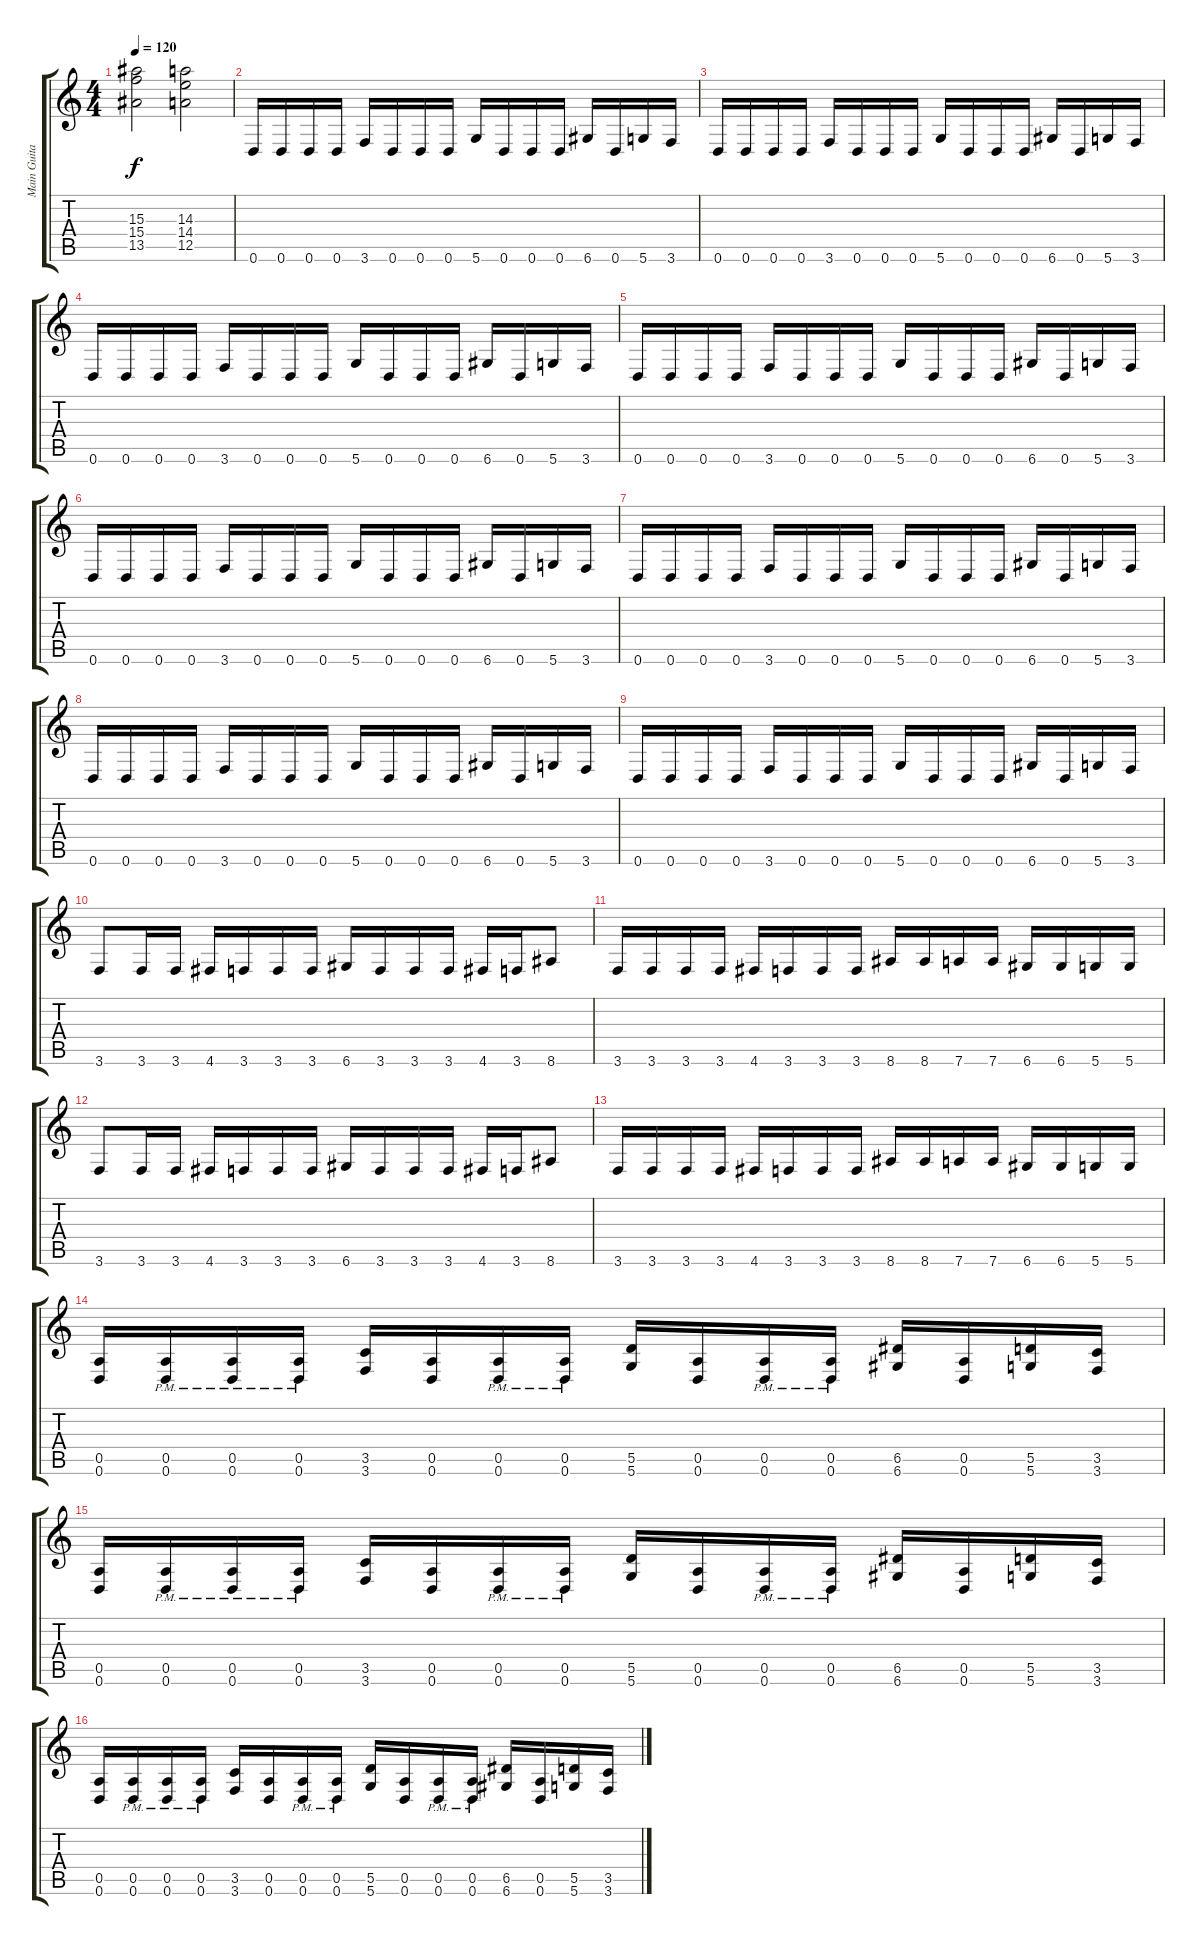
\track ("Main Guitar" "Main Guita") {instrument distortionguitar}
\staff {score tabs}
\tuning (E4 B3 G3 D3 A2 D2) {hide}
\ts (4 4)
\tempo 120
\clef g2
\ks c
(15.3 15.4 13.5).2{dy f} (14.3 14.4 12.5).2 |
0.6.16 0.6.16 0.6.16 0.6.16 3.6.16 0.6.16 0.6.16 0.6.16 5.6.16 0.6.16 0.6.16 0.6.16 6.6.16 0.6.16 5.6.16 3.6.16 |
0.6.16 0.6.16 0.6.16 0.6.16 3.6.16 0.6.16 0.6.16 0.6.16 5.6.16 0.6.16 0.6.16 0.6.16 6.6.16 0.6.16 5.6.16 3.6.16 |
0.6.16 0.6.16 0.6.16 0.6.16 3.6.16 0.6.16 0.6.16 0.6.16 5.6.16 0.6.16 0.6.16 0.6.16 6.6.16 0.6.16 5.6.16 3.6.16 |
0.6.16 0.6.16 0.6.16 0.6.16 3.6.16 0.6.16 0.6.16 0.6.16 5.6.16 0.6.16 0.6.16 0.6.16 6.6.16 0.6.16 5.6.16 3.6.16 |
0.6.16 0.6.16 0.6.16 0.6.16 3.6.16 0.6.16 0.6.16 0.6.16 5.6.16 0.6.16 0.6.16 0.6.16 6.6.16 0.6.16 5.6.16 3.6.16 |
0.6.16 0.6.16 0.6.16 0.6.16 3.6.16 0.6.16 0.6.16 0.6.16 5.6.16 0.6.16 0.6.16 0.6.16 6.6.16 0.6.16 5.6.16 3.6.16 |
0.6.16 0.6.16 0.6.16 0.6.16 3.6.16 0.6.16 0.6.16 0.6.16 5.6.16 0.6.16 0.6.16 0.6.16 6.6.16 0.6.16 5.6.16 3.6.16 |
0.6.16 0.6.16 0.6.16 0.6.16 3.6.16 0.6.16 0.6.16 0.6.16 5.6.16 0.6.16 0.6.16 0.6.16 6.6.16 0.6.16 5.6.16 3.6.16 |
3.6.8 3.6.16 3.6.16 4.6.16 3.6.16 3.6.16 3.6.16 6.6.16 3.6.16 3.6.16 3.6.16 4.6.16 3.6.16 8.6.8 |
3.6.16 3.6.16 3.6.16 3.6.16 4.6.16 3.6.16 3.6.16 3.6.16 8.6.16 8.6.16 7.6.16 7.6.16 6.6.16 6.6.16 5.6.16 5.6.16 |
3.6.8 3.6.16 3.6.16 4.6.16 3.6.16 3.6.16 3.6.16 6.6.16 3.6.16 3.6.16 3.6.16 4.6.16 3.6.16 8.6.8 |
3.6.16 3.6.16 3.6.16 3.6.16 4.6.16 3.6.16 3.6.16 3.6.16 8.6.16 8.6.16 7.6.16 7.6.16 6.6.16 6.6.16 5.6.16 5.6.16 |
(0.5 0.6).16 (0.5{pm} 0.6{pm}).16 (0.5{pm} 0.6{pm}).16 (0.5{pm} 0.6{pm}).16 (3.5 3.6).16 (0.5 0.6).16 (0.5{pm} 0.6{pm}).16 (0.5{pm} 0.6{pm}).16 (5.5 5.6).16 (0.5 0.6).16 (0.5{pm} 0.6{pm}).16 (0.5{pm} 0.6{pm}).16 (6.5 6.6).16 (0.5 0.6).16 (5.5 5.6).16 (3.5 3.6).16 |
(0.5 0.6).16 (0.5{pm} 0.6{pm}).16 (0.5{pm} 0.6{pm}).16 (0.5{pm} 0.6{pm}).16 (3.5 3.6).16 (0.5 0.6).16 (0.5{pm} 0.6{pm}).16 (0.5{pm} 0.6{pm}).16 (5.5 5.6).16 (0.5 0.6).16 (0.5{pm} 0.6{pm}).16 (0.5{pm} 0.6{pm}).16 (6.5 6.6).16 (0.5 0.6).16 (5.5 5.6).16 (3.5 3.6).16 |
(0.5 0.6).16 (0.5{pm} 0.6{pm}).16 (0.5{pm} 0.6{pm}).16 (0.5{pm} 0.6{pm}).16 (3.5 3.6).16 (0.5 0.6).16 (0.5{pm} 0.6{pm}).16 (0.5{pm} 0.6{pm}).16 (5.5 5.6).16 (0.5 0.6).16 (0.5{pm} 0.6{pm}).16 (0.5{pm} 0.6{pm}).16 (6.5 6.6).16 (0.5 0.6).16 (5.5 5.6).16 (3.5 3.6).16
